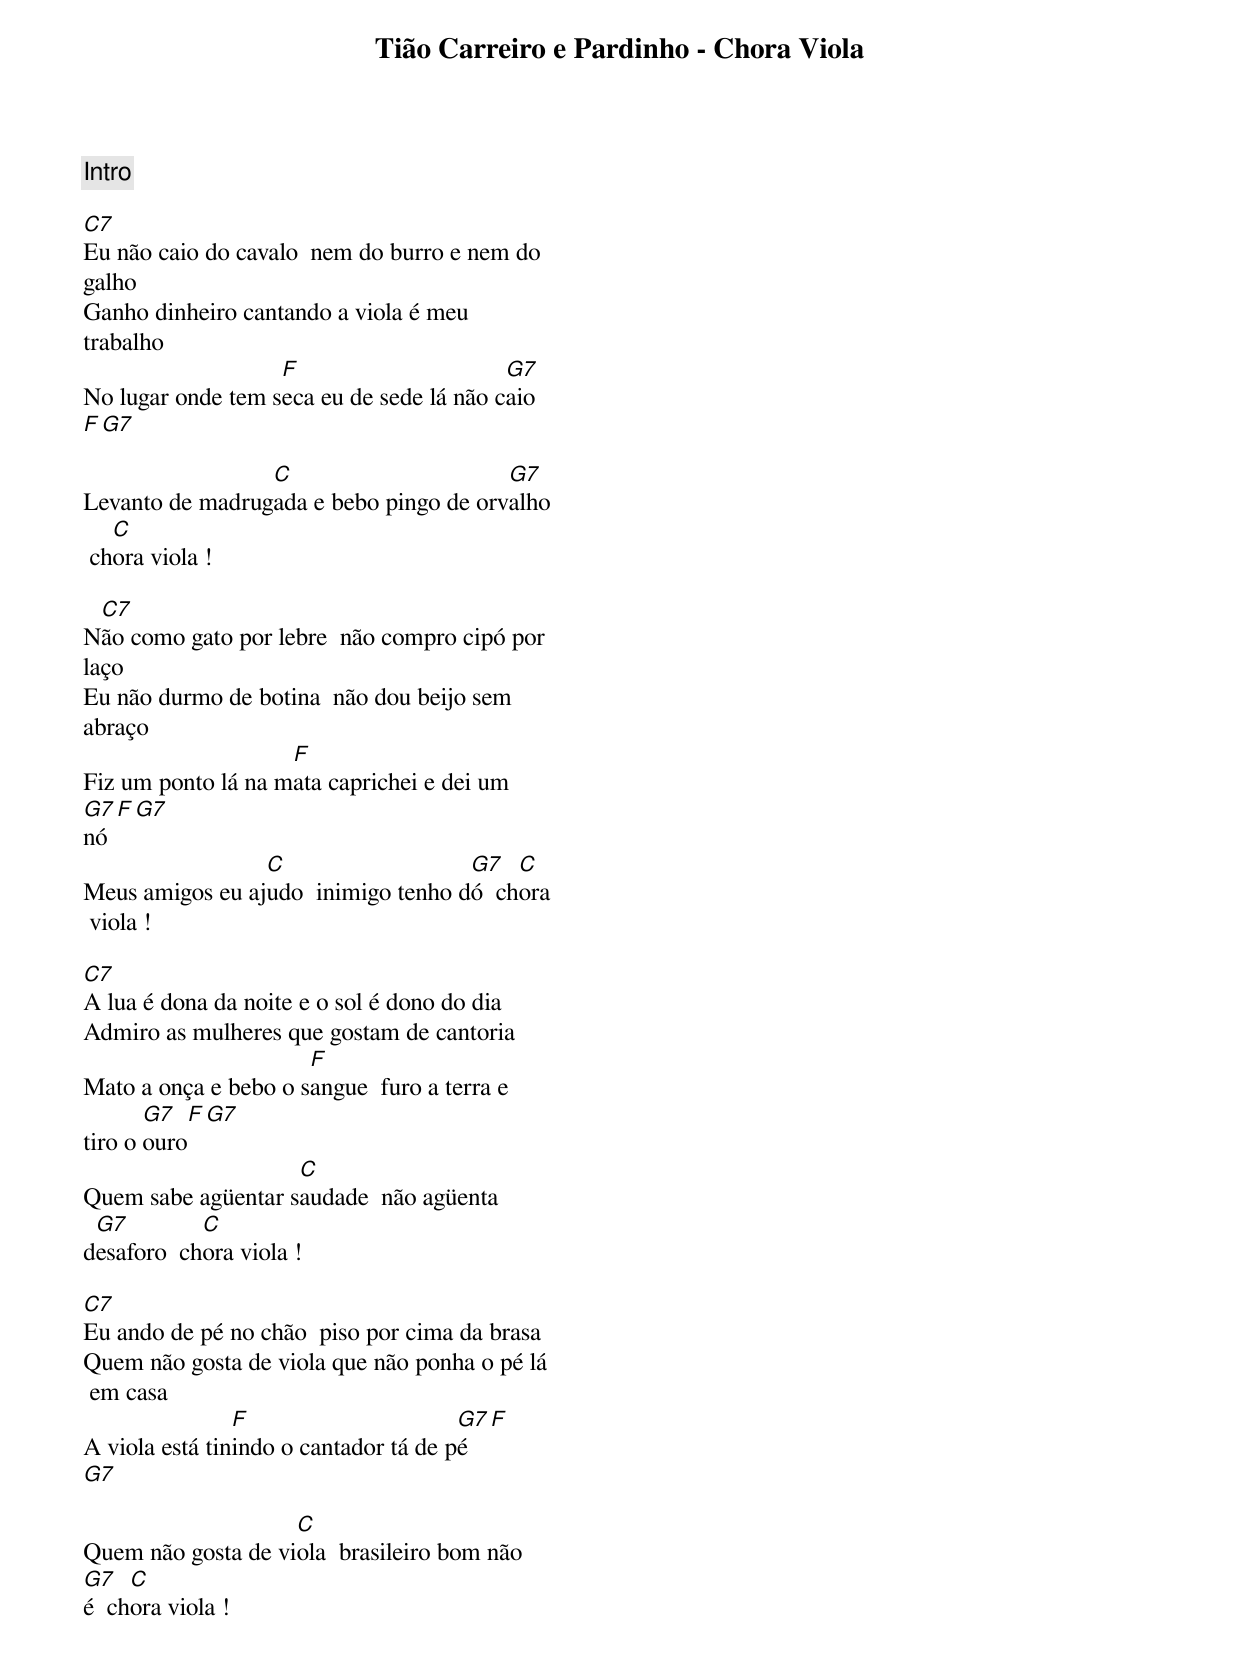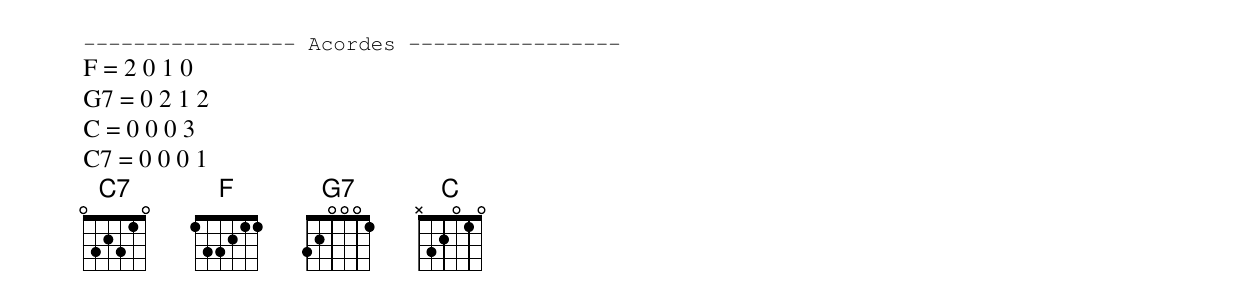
Tião Carreiro e Pardinho - Chora Viola

[Intro]

C7
Eu não caio do cavalo  nem do burro e nem do
galho
Ganho dinheiro cantando a viola é meu
trabalho
                   F                      G7
No lugar onde tem seca eu de sede lá não caio
  F  G7

                 C                      G7
Levanto de madrugada e bebo pingo de orvalho
   C
 chora viola !

 C7
Não como gato por lebre  não compro cipó por
laço
Eu não durmo de botina  não dou beijo sem
abraço
                    F
Fiz um ponto lá na mata caprichei e dei um
G7  F  G7
nó
                 C                   G7   C
Meus amigos eu ajudo  inimigo tenho dó  chora
 viola !

C7
A lua é dona da noite e o sol é dono do dia
Admiro as mulheres que gostam de cantoria
                      F
Mato a onça e bebo o sangue  furo a terra e
       G7    F  G7
tiro o ouro
                    C
Quem sabe agüentar saudade  não agüenta
 G7         C
desaforo  chora viola !

C7
Eu ando de pé no chão  piso por cima da brasa
Quem não gosta de viola que não ponha o pé lá
 em casa
                F                      G7   F
A viola está tinindo o cantador tá de pé
  G7

                    C
Quem não gosta de viola  brasileiro bom não
G7   C
é  chora viola !


----------------- Acordes -----------------
F = 2 0 1 0
G7 = 0 2 1 2
C = 0 0 0 3
C7 = 0 0 0 1
